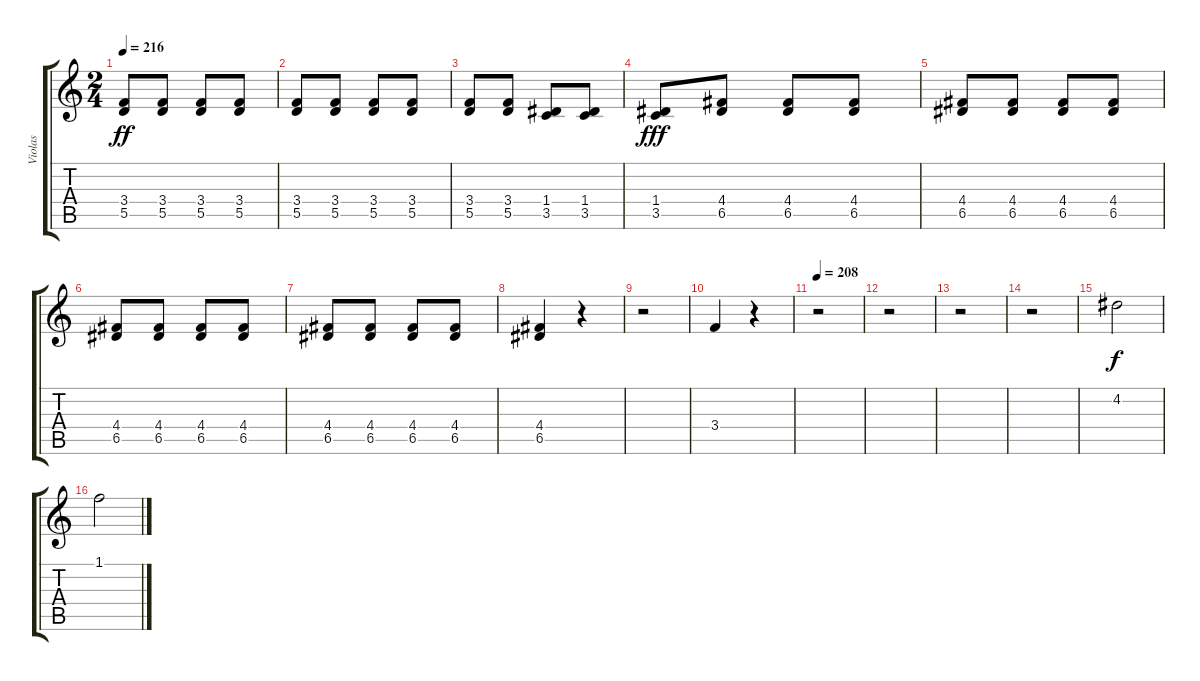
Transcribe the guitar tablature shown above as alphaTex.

\track ("Violas" "Violas") {instrument contrabass}
\staff {score tabs}
\tuning (E4 B3 G3 D3 A2 E2) {hide}
\ts (2 4)
\tempo 216
\clef g2
\ks c
(3.4 5.5).8{dy ff} (3.4 5.5).8 (3.4 5.5).8 (3.4 5.5).8 |
(3.4 5.5).8 (3.4 5.5).8 (3.4 5.5).8 (3.4 5.5).8 |
(3.4 5.5).8 (3.4 5.5).8 (1.4 3.5).8 (1.4 3.5).8 |
(1.4 3.5).8{dy fff} (4.4 6.5).8 (4.4 6.5).8 (4.4 6.5).8 |
(4.4 6.5).8 (4.4 6.5).8 (4.4 6.5).8 (4.4 6.5).8 |
(4.4 6.5).8 (4.4 6.5).8 (4.4 6.5).8 (4.4 6.5).8 |
(4.4 6.5).8 (4.4 6.5).8 (4.4 6.5).8 (4.4 6.5).8 |
(4.4 6.5).4 r.4 |
r.2 |
3.4.4 r.4 |
\tempo 208
r.2 |
r.2 |
r.2 |
r.2 |
4.2.2{dy f} |
1.1.2
